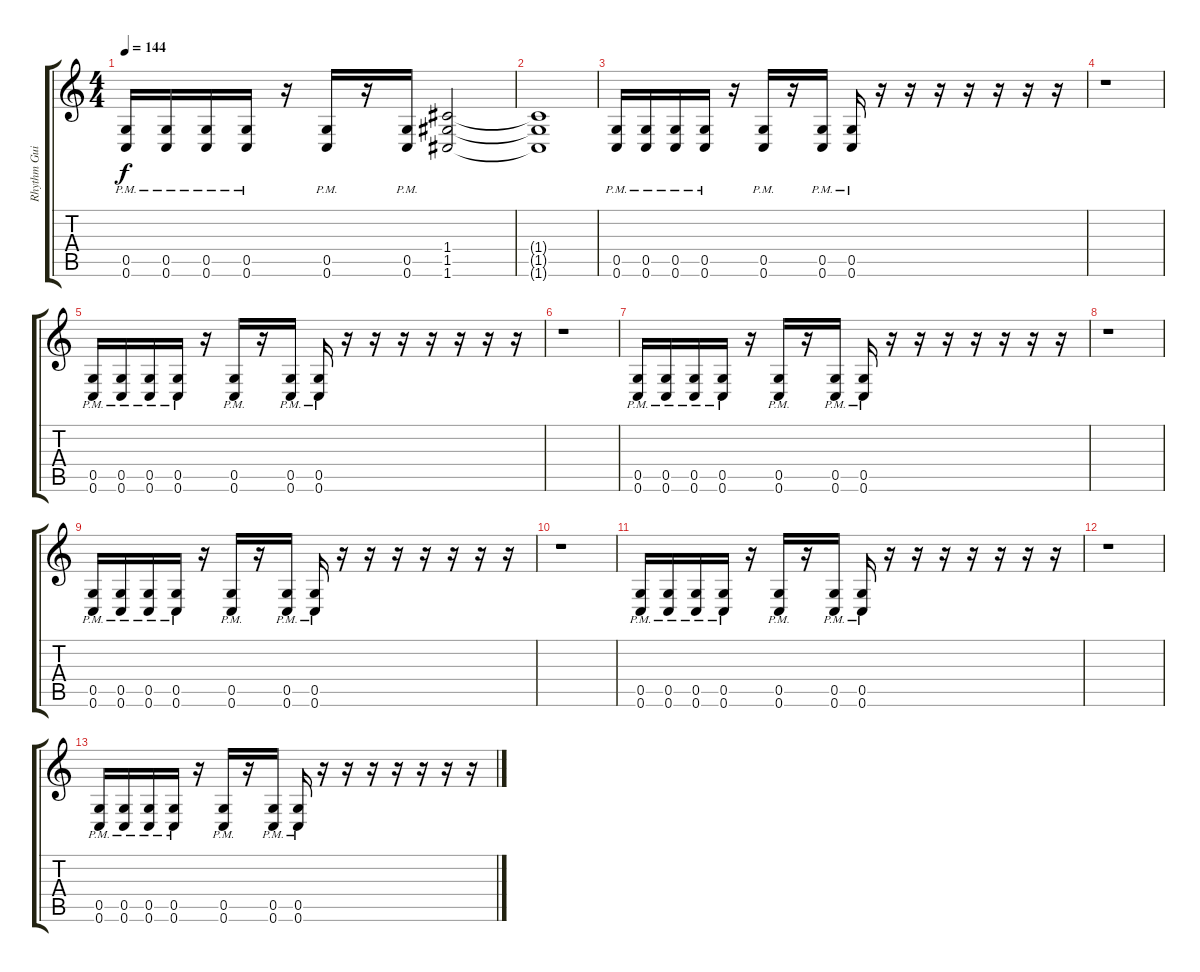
\track ("Rhythm Guitar 2" "Rhythm Gui") {instrument distortionguitar}
\staff {score tabs}
\tuning (D4 A3 F3 C3 G2 C2) {hide}
\ts (4 4)
\tempo 144
\clef g2
\ks c
(0.5{pm} 0.6{pm}).16{dy f} (0.5{pm} 0.6{pm}).16 (0.5{pm} 0.6{pm}).16 (0.5{pm} 0.6{pm}).16 r.16 (0.5{pm} 0.6{pm}).16 r.16 (0.5{pm} 0.6{pm}).16 (1.4 1.5 1.6).2 |
(1.4{t} 1.5{t} 1.6{t}).1 |
(0.5{pm} 0.6{pm}).16 (0.5{pm} 0.6{pm}).16 (0.5{pm} 0.6{pm}).16 (0.5{pm} 0.6{pm}).16 r.16 (0.5{pm} 0.6{pm}).16 r.16 (0.5{pm} 0.6{pm}).16 (0.5{pm} 0.6{pm}).16 r.16 r.16 r.16 r.16 r.16 r.16 r.16 |
r.1 |
(0.5{pm} 0.6{pm}).16 (0.5{pm} 0.6{pm}).16 (0.5{pm} 0.6{pm}).16 (0.5{pm} 0.6{pm}).16 r.16 (0.5{pm} 0.6{pm}).16 r.16 (0.5{pm} 0.6{pm}).16 (0.5{pm} 0.6{pm}).16 r.16 r.16 r.16 r.16 r.16 r.16 r.16 |
r.1 |
(0.5{pm} 0.6{pm}).16 (0.5{pm} 0.6{pm}).16 (0.5{pm} 0.6{pm}).16 (0.5{pm} 0.6{pm}).16 r.16 (0.5{pm} 0.6{pm}).16 r.16 (0.5{pm} 0.6{pm}).16 (0.5{pm} 0.6{pm}).16 r.16 r.16 r.16 r.16 r.16 r.16 r.16 |
r.1 |
(0.5{pm} 0.6{pm}).16 (0.5{pm} 0.6{pm}).16 (0.5{pm} 0.6{pm}).16 (0.5{pm} 0.6{pm}).16 r.16 (0.5{pm} 0.6{pm}).16 r.16 (0.5{pm} 0.6{pm}).16 (0.5{pm} 0.6{pm}).16 r.16 r.16 r.16 r.16 r.16 r.16 r.16 |
r.1 |
(0.5{pm} 0.6{pm}).16 (0.5{pm} 0.6{pm}).16 (0.5{pm} 0.6{pm}).16 (0.5{pm} 0.6{pm}).16 r.16 (0.5{pm} 0.6{pm}).16 r.16 (0.5{pm} 0.6{pm}).16 (0.5{pm} 0.6{pm}).16 r.16 r.16 r.16 r.16 r.16 r.16 r.16 |
r.1 |
(0.5{pm} 0.6{pm}).16 (0.5{pm} 0.6{pm}).16 (0.5{pm} 0.6{pm}).16 (0.5{pm} 0.6{pm}).16 r.16 (0.5{pm} 0.6{pm}).16 r.16 (0.5{pm} 0.6{pm}).16 (0.5{pm} 0.6{pm}).16 r.16 r.16 r.16 r.16 r.16 r.16 r.16
